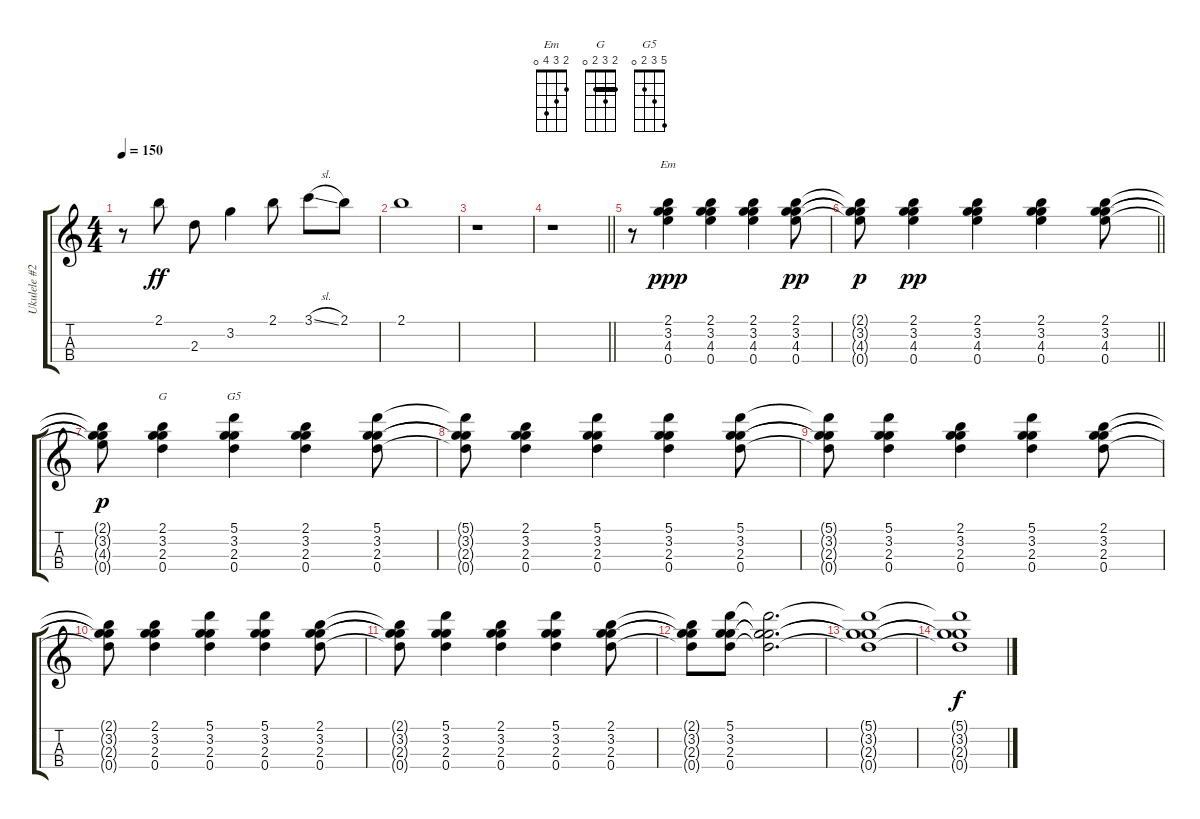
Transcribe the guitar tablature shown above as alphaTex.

\track ("Ukulele #2" "Ukulele #2") {instrument acousticguitarnylon}
\staff {score tabs}
\tuning (A4 E4 C4 G4) {hide}
\chord ("Em" 2 3 4 0)
\chord ("G" 2 3 2 0) {barre 2}
\chord ("G5" 5 3 2 0)
\ts (4 4)
\tempo 150
\clef g2
\ks c
r.8{dy ff} 2.1.8 2.3.8 3.2.4 2.1.8 3.1{sl}.8 2.1.8 |
2.1.1 |
r.1 |
\barLineRight lightlight
r.1 |
r.8 (2.1 3.2 4.3 0.4).4{ch "Em" dy ppp} (2.1 3.2 4.3 0.4).4 (2.1 3.2 4.3 0.4).4 (2.1 3.2 4.3 0.4).8{dy pp} |
\barLineRight lightlight
(2.1{t} 3.2{t} 4.3{t} 0.4{t}).8{dy p} (2.1 3.2 4.3 0.4).4{dy pp} (2.1 3.2 4.3 0.4).4 (2.1 3.2 4.3 0.4).4 (2.1 3.2 4.3 0.4).8 |
(2.1{t} 3.2{t} 4.3{t} 0.4{t}).8{dy p} (2.1 3.2 2.3 0.4).4{ch "G"} (5.1 3.2 2.3 0.4).4{ch "G5"} (2.1 3.2 2.3 0.4).4 (5.1 3.2 2.3 0.4).8 |
(5.1{t} 3.2{t} 2.3{t} 0.4{t}).8 (2.1 3.2 2.3 0.4).4 (5.1 3.2 2.3 0.4).4 (5.1 3.2 2.3 0.4).4 (5.1 3.2 2.3 0.4).8 |
(5.1{t} 3.2{t} 2.3{t} 0.4{t}).8 (5.1 3.2 2.3 0.4).4 (2.1 3.2 2.3 0.4).4 (5.1 3.2 2.3 0.4).4 (2.1 3.2 2.3 0.4).8 |
(2.1{t} 3.2{t} 2.3{t} 0.4{t}).8 (2.1 3.2 2.3 0.4).4 (5.1 3.2 2.3 0.4).4 (5.1 3.2 2.3 0.4).4 (2.1 3.2 2.3 0.4).8 |
(2.1{t} 3.2{t} 2.3{t} 0.4{t}).8 (5.1 3.2 2.3 0.4).4 (2.1 3.2 2.3 0.4).4 (5.1 3.2 2.3 0.4).4 (2.1 3.2 2.3 0.4).8 |
(2.1{t} 3.2{t} 2.3{t} 0.4{t}).8 (5.1 3.2 2.3 0.4).8 (5.1{t} 3.2{t} 2.3{t} 0.4{t}).2{d} |
(5.1{t} 3.2{t} 2.3{t} 0.4{t}).1 |
(5.1{t} 3.2{t} 2.3{t} 0.4{t}).1{dy f}
